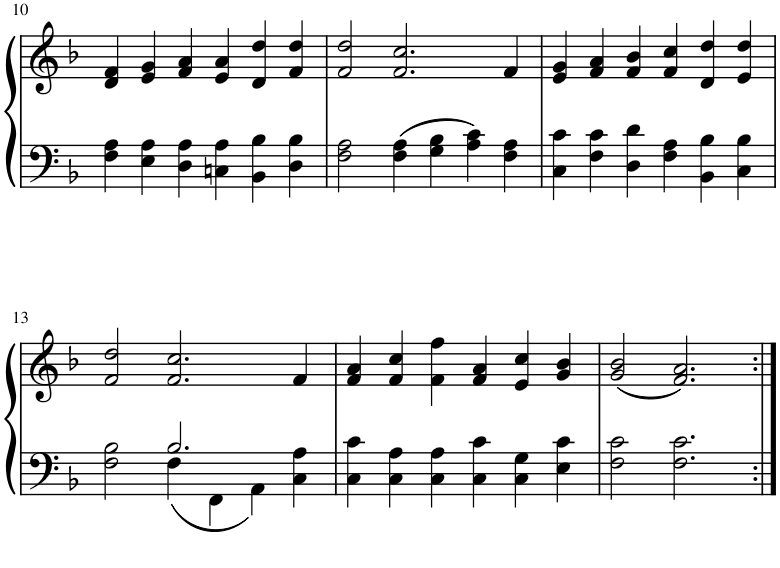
**kern	**kern
*part1	*part1
*staff2	*staff1
*I"Piano	*
*I'Pno.	*
!!LO:PB:g=z
*clefF4	*clefG2
*k[b-]	*k[b-]
*M3/2	*M3/2
=10	=10
4F\ 4A\	4d/ 4f/
4E\ 4A\	4e/ 4g/
4D\ 4A\	4f/ 4a/
4Cn\ 4A\	4e/ 4a/
4BB-\ 4B-\	4d/ 4dd/
4D\ 4B-\	4f/ 4dd/
=11	=11
2F\ 2A\	2f/ 2dd/
4F\ 4A\	2.f/ 2.cc/
4G\ 4B-\	.
4A\ 4c\	.
4F\ 4A\	4f/
=12	=12
4C\ 4c\	4e/ 4g/
4F\ 4c\	4f/ 4a/
4D\ 4d\	4f/ 4b-/
4F\ 4A\	4f/ 4cc/
4BB-\ 4B-\	4d/ 4dd/
4C\ 4B-\	4e/ 4dd/
!!LO:LB:g=z
=13	=13
*^	*
2F\ 2B-\	2ryy	2f/ 2dd/
2.B-/	4F\	2.f/ 2.cc/
.	4FF\	.
.	4AA\	.
4C\ 4A\	4ryy	4f/
*v	*v	*
=14	=14
4C\ 4c\	4f/ 4a/
4C\ 4A\	4f/ 4cc/
4C\ 4A\	4f\ 4ff\
4C\ 4c\	4f/ 4a/
4C\ 4G\	4e/ 4cc/
4E\ 4c\	4g/ 4b-/
=15	=15
2F\ 2c\	(2g/ 2b-/
2.F\ 2.c\	2.f/ 2.a/)
=:|!	=:|!
*-	*-
